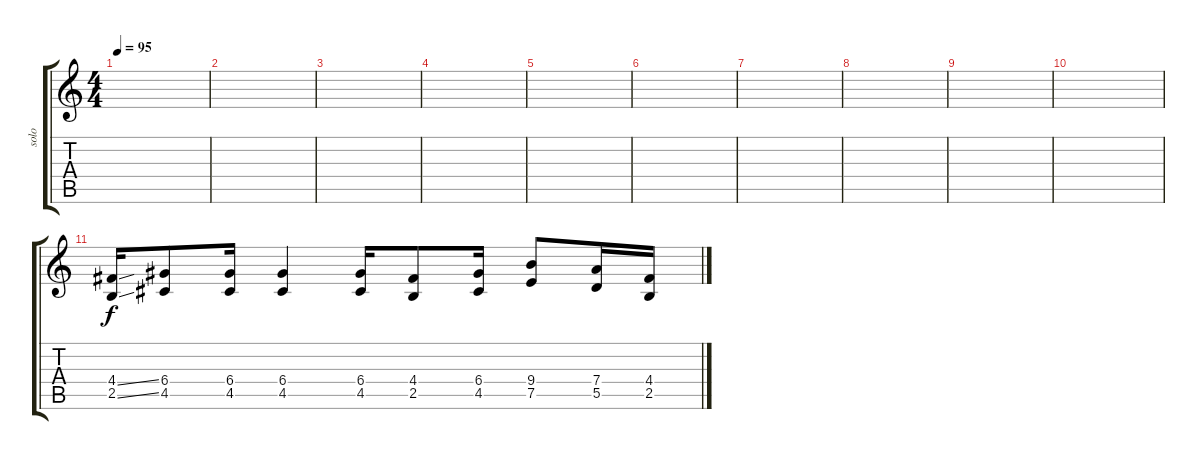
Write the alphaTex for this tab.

\track ("solo" "solo") {instrument overdrivenguitar}
\staff {score tabs}
\tuning (E4 B3 G3 D3 A2 E2) {hide}
\ts (4 4)
\tempo 95
\clef g2
\ks c
|
|
|
|
|
|
|
|
|
|
(4.4{ss} 2.5{ss}).16 (6.4 4.5).8 (6.4 4.5).16 (6.4 4.5).4 (6.4 4.5).16 (4.4 2.5).8 (6.4 4.5).16 (9.4 7.5).8 (7.4 5.5).16 (4.4 2.5).16
